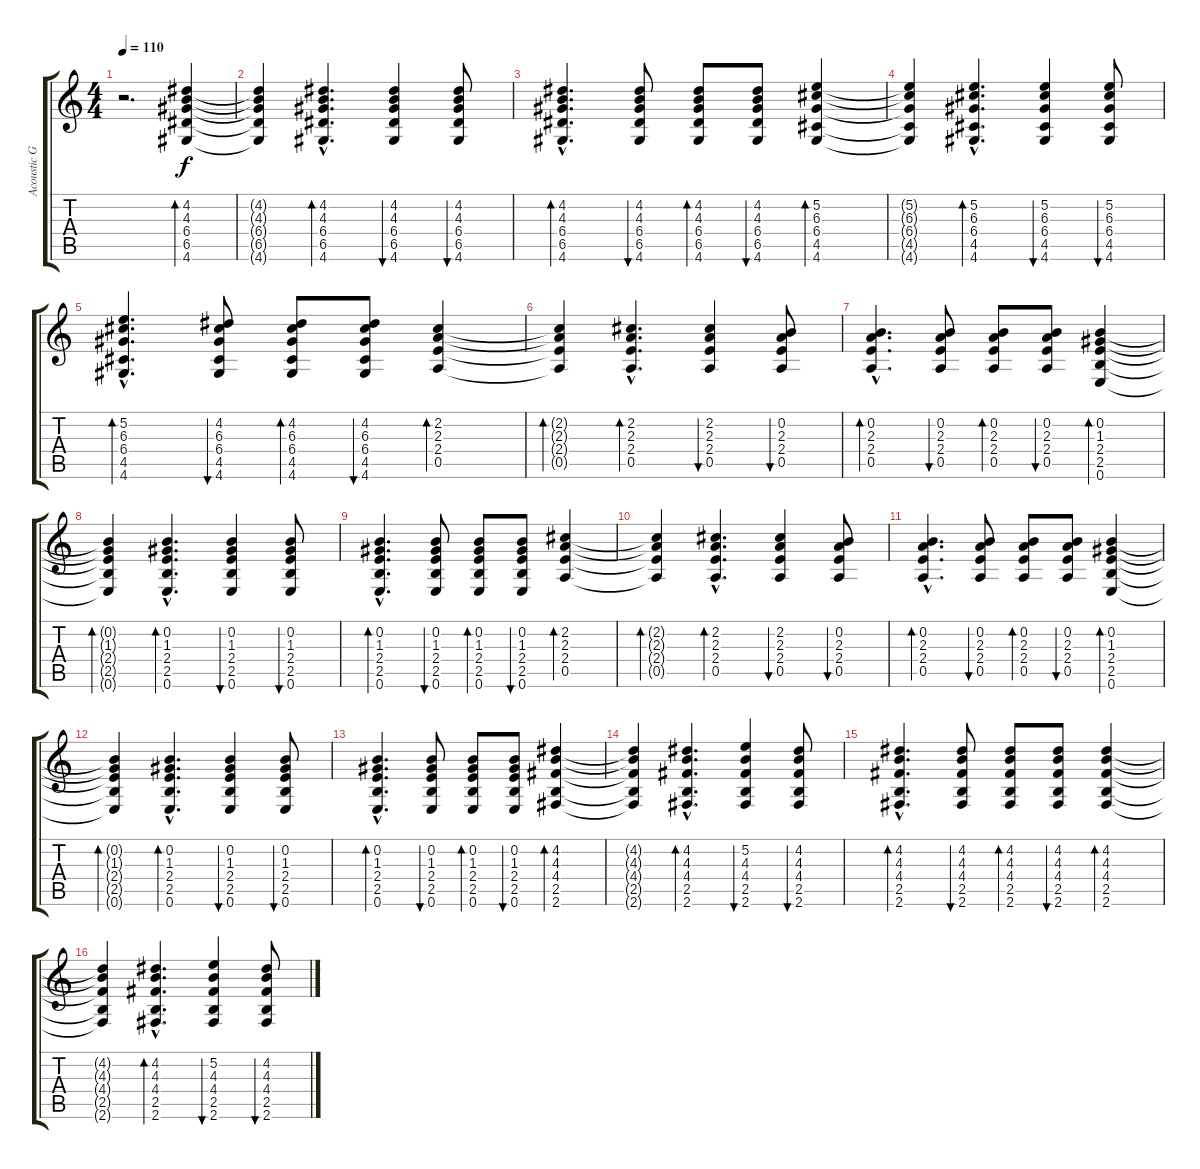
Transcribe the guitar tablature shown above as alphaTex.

\track ("Acoustic Guitar" "Acoustic G") {instrument acousticguitarsteel}
\staff {score tabs}
\tuning (E4 B3 G3 D3 A2 E2) {hide}
\ts (4 4)
\tempo 110
\clef g2
\ks c
r.2{d dy f} (4.2 4.3 6.4 6.5 4.6).4{bd 60} |
(4.2{t} 4.3{t} 6.4{t} 6.5{t} 4.6{t}).4 (4.2{hac} 4.3{hac} 6.4{hac} 6.5{hac} 4.6{hac}).4{d bd 60} (4.2 4.3 6.4 6.5 4.6).4{bu 60} (4.2 4.3 6.4 6.5 4.6).8{bu 60} |
(4.2{hac} 4.3{hac} 6.4{hac} 6.5{hac} 4.6{hac}).4{d bd 60} (4.2 4.3 6.4 6.5 4.6).8{bu 60} (4.2 4.3 6.4 6.5 4.6).8{bd 60} (4.2 4.3 6.4 6.5 4.6).8{bu 60} (5.2 6.3 6.4 4.5 4.6).4{bd 60} |
(5.2{t} 6.3{t} 6.4{t} 4.5{t} 4.6{t}).4 (5.2{hac} 6.3{hac} 6.4{hac} 4.5{hac} 4.6{hac}).4{d bd 60} (5.2 6.3 6.4 4.5 4.6).4{bu 60} (5.2 6.3 6.4 4.5 4.6).8{bu 60} |
(5.2{hac} 6.3{hac} 6.4{hac} 4.5{hac} 4.6{hac}).4{d bd 60} (4.2 6.3 6.4 4.5 4.6).8{bu 60} (4.2 6.3 6.4 4.5 4.6).8{bd 60} (4.2 6.3 6.4 4.5 4.6).8{bu 60} (2.2 2.3 2.4 0.5).4{bd 60} |
(2.2{t} 2.3{t} 2.4{t} 0.5{t}).4{bd 60} (2.2{hac} 2.3{hac} 2.4{hac} 0.5{hac}).4{d bd 60} (2.2 2.3 2.4 0.5).4{bu 60} (0.2 2.3 2.4 0.5).8{bu 60} |
(0.2{hac} 2.3{hac} 2.4{hac} 0.5{hac}).4{d bd 60} (0.2 2.3 2.4 0.5).8{bu 60} (0.2 2.3 2.4 0.5).8{bd 60} (0.2 2.3 2.4 0.5).8{bu 60} (0.2 1.3 2.4 2.5 0.6).4{bd 60} |
(0.2{t} 1.3{t} 2.4{t} 2.5{t} 0.6{t}).4{bd 60} (0.2{hac} 1.3{hac} 2.4{hac} 2.5{hac} 0.6{hac}).4{d bd 60} (0.2 1.3 2.4 2.5 0.6).4{bu 60} (0.2 1.3 2.4 2.5 0.6).8{bu 60} |
(0.2{hac} 1.3{hac} 2.4{hac} 2.5{hac} 0.6{hac}).4{d bd 60} (0.2 1.3 2.4 2.5 0.6).8{bu 60} (0.2 1.3 2.4 2.5 0.6).8{bd 60} (0.2 1.3 2.4 2.5 0.6).8{bu 60} (2.2 2.3 2.4 0.5).4{bd 60} |
(2.2{t} 2.3{t} 2.4{t} 0.5{t}).4{bd 60} (2.2{hac} 2.3{hac} 2.4{hac} 0.5{hac}).4{d bd 60} (2.2 2.3 2.4 0.5).4{bu 60} (0.2 2.3 2.4 0.5).8{bu 60} |
(0.2{hac} 2.3{hac} 2.4{hac} 0.5{hac}).4{d bd 60} (0.2 2.3 2.4 0.5).8{bu 60} (0.2 2.3 2.4 0.5).8{bd 60} (0.2 2.3 2.4 0.5).8{bu 60} (0.2 1.3 2.4 2.5 0.6).4{bd 60} |
(0.2{t} 1.3{t} 2.4{t} 2.5{t} 0.6{t}).4{bd 60} (0.2{hac} 1.3{hac} 2.4{hac} 2.5{hac} 0.6{hac}).4{d bd 60} (0.2 1.3 2.4 2.5 0.6).4{bu 60} (0.2 1.3 2.4 2.5 0.6).8{bu 60} |
(0.2{hac} 1.3{hac} 2.4{hac} 2.5{hac} 0.6{hac}).4{d bd 60} (0.2 1.3 2.4 2.5 0.6).8{bu 60} (0.2 1.3 2.4 2.5 0.6).8{bd 60} (0.2 1.3 2.4 2.5 0.6).8{bu 60} (4.2 4.3 4.4 2.5 2.6).4{bd 60} |
(4.2{t} 4.3{t} 4.4{t} 2.5{t} 2.6{t}).4 (4.2{hac} 4.3{hac} 4.4{hac} 2.5{hac} 2.6{hac}).4{d bd 60} (5.2 4.3 4.4 2.5 2.6).4{bu 60} (4.2 4.3 4.4 2.5 2.6).8{bu 60} |
(4.2{hac} 4.3{hac} 4.4{hac} 2.5{hac} 2.6{hac}).4{d bd 60} (4.2 4.3 4.4 2.5 2.6).8{bu 60} (4.2 4.3 4.4 2.5 2.6).8{bd 60} (4.2 4.3 4.4 2.5 2.6).8{bu 60} (4.2 4.3 4.4 2.5 2.6).4{bd 60} |
(4.2{t} 4.3{t} 4.4{t} 2.5{t} 2.6{t}).4 (4.2{hac} 4.3{hac} 4.4{hac} 2.5{hac} 2.6{hac}).4{d bd 60} (5.2 4.3 4.4 2.5 2.6).4{bu 60} (4.2 4.3 4.4 2.5 2.6).8{bu 60}
